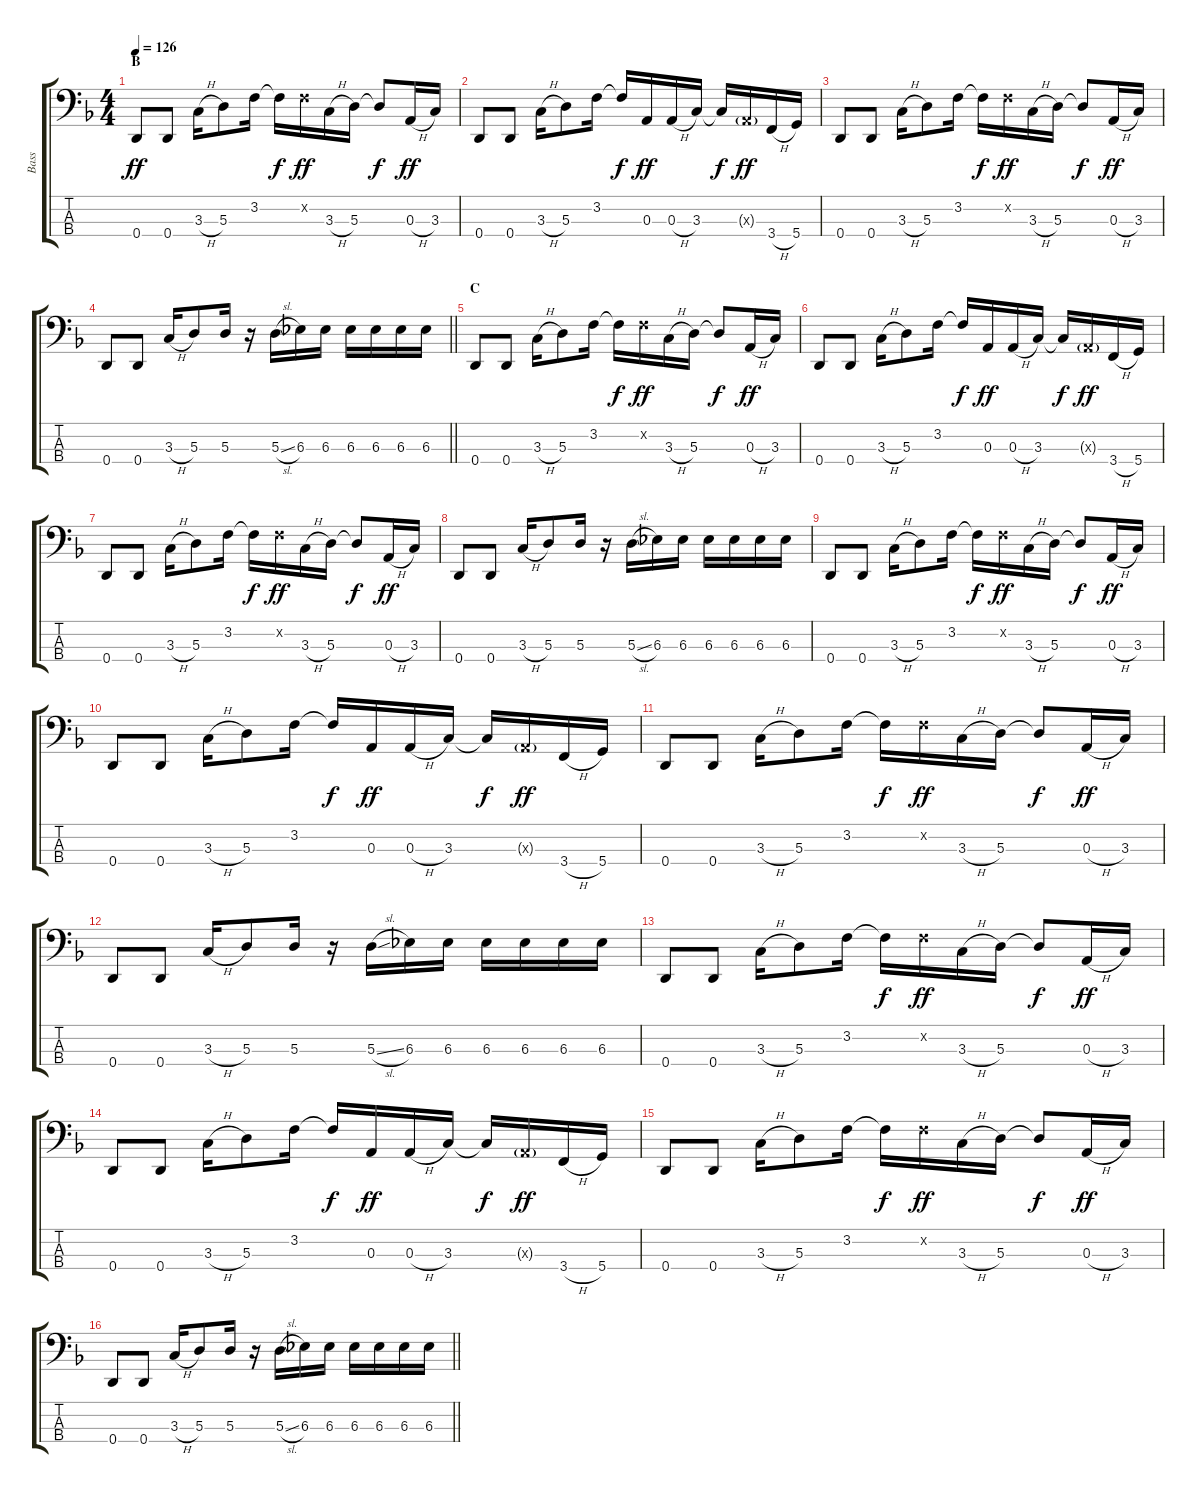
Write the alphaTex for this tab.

\track ("Bass" "Bass") {instrument electricbassfinger}
\staff {score tabs}
\tuning (G2 D2 A1 D1) {hide}
\ts (4 4)
\section ("" "B")
\tempo 126
\clef f4
\ks f
0.4.8{dy ff} 0.4.8 3.3{h}.16 5.3.8 3.2.16 3.2{t}.16{dy f} 3.2{x}.16{dy ff} 3.3{h}.16 5.3.16 5.3{t}.8{dy f} 0.3{h}.16{dy ff} 3.3.16 |
0.4.8 0.4.8 3.3{h}.16 5.3.8 3.2.16 3.2{t}.16{dy f} 0.3.16{dy ff} 0.3{h}.16 3.3.16 3.3{t}.16{dy f} 0.3{g x}.16{dy ff} 3.4{h}.16 5.4.16 |
0.4.8 0.4.8 3.3{h}.16 5.3.8 3.2.16 3.2{t}.16{dy f} 3.2{x}.16{dy ff} 3.3{h}.16 5.3.16 5.3{t}.8{dy f} 0.3{h}.16{dy ff} 3.3.16 |
\barLineRight lightlight
0.4.8 0.4.8 3.3{h}.16 5.3.8 5.3.16 r.16 5.3{sl}.16 6.3.16 6.3.16 6.3.16 6.3.16 6.3.16 6.3.16 |
\section ("" "C")
0.4.8 0.4.8 3.3{h}.16 5.3.8 3.2.16 3.2{t}.16{dy f} 3.2{x}.16{dy ff} 3.3{h}.16 5.3.16 5.3{t}.8{dy f} 0.3{h}.16{dy ff} 3.3.16 |
0.4.8 0.4.8 3.3{h}.16 5.3.8 3.2.16 3.2{t}.16{dy f} 0.3.16{dy ff} 0.3{h}.16 3.3.16 3.3{t}.16{dy f} 0.3{g x}.16{dy ff} 3.4{h}.16 5.4.16 |
0.4.8 0.4.8 3.3{h}.16 5.3.8 3.2.16 3.2{t}.16{dy f} 3.2{x}.16{dy ff} 3.3{h}.16 5.3.16 5.3{t}.8{dy f} 0.3{h}.16{dy ff} 3.3.16 |
0.4.8 0.4.8 3.3{h}.16 5.3.8 5.3.16 r.16 5.3{sl}.16 6.3.16 6.3.16 6.3.16 6.3.16 6.3.16 6.3.16 |
0.4.8 0.4.8 3.3{h}.16 5.3.8 3.2.16 3.2{t}.16{dy f} 3.2{x}.16{dy ff} 3.3{h}.16 5.3.16 5.3{t}.8{dy f} 0.3{h}.16{dy ff} 3.3.16 |
0.4.8 0.4.8 3.3{h}.16 5.3.8 3.2.16 3.2{t}.16{dy f} 0.3.16{dy ff} 0.3{h}.16 3.3.16 3.3{t}.16{dy f} 0.3{g x}.16{dy ff} 3.4{h}.16 5.4.16 |
0.4.8 0.4.8 3.3{h}.16 5.3.8 3.2.16 3.2{t}.16{dy f} 3.2{x}.16{dy ff} 3.3{h}.16 5.3.16 5.3{t}.8{dy f} 0.3{h}.16{dy ff} 3.3.16 |
0.4.8 0.4.8 3.3{h}.16 5.3.8 5.3.16 r.16 5.3{sl}.16 6.3.16 6.3.16 6.3.16 6.3.16 6.3.16 6.3.16 |
0.4.8 0.4.8 3.3{h}.16 5.3.8 3.2.16 3.2{t}.16{dy f} 3.2{x}.16{dy ff} 3.3{h}.16 5.3.16 5.3{t}.8{dy f} 0.3{h}.16{dy ff} 3.3.16 |
0.4.8 0.4.8 3.3{h}.16 5.3.8 3.2.16 3.2{t}.16{dy f} 0.3.16{dy ff} 0.3{h}.16 3.3.16 3.3{t}.16{dy f} 0.3{g x}.16{dy ff} 3.4{h}.16 5.4.16 |
0.4.8 0.4.8 3.3{h}.16 5.3.8 3.2.16 3.2{t}.16{dy f} 3.2{x}.16{dy ff} 3.3{h}.16 5.3.16 5.3{t}.8{dy f} 0.3{h}.16{dy ff} 3.3.16 |
\barLineRight lightlight
0.4.8 0.4.8 3.3{h}.16 5.3.8 5.3.16 r.16 5.3{sl}.16 6.3.16 6.3.16 6.3.16 6.3.16 6.3.16 6.3.16
